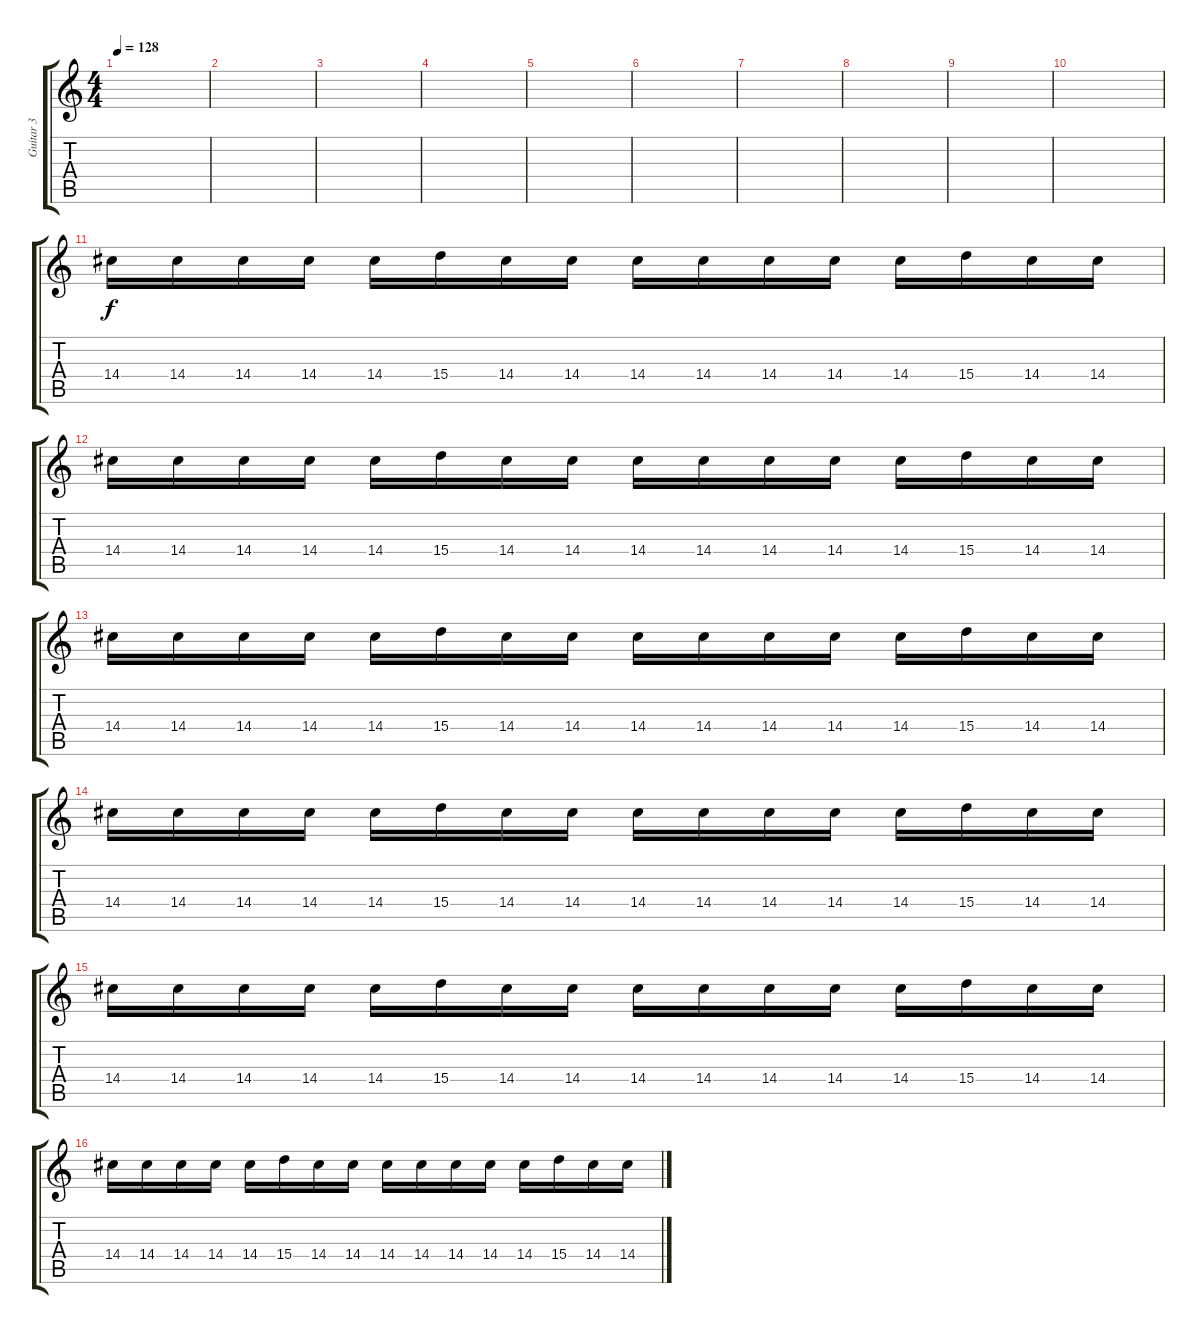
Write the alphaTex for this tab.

\track ("Guitar 3" "Guitar 3") {instrument distortionguitar}
\staff {score tabs}
\tuning (Db4 Ab3 E3 B2 Gb2 B1) {hide}
\ts (4 4)
\tempo 128
\clef g2
\ks c
|
|
|
|
|
|
|
|
|
|
14.4.16 14.4.16 14.4.16 14.4.16 14.4.16 15.4.16 14.4.16 14.4.16 14.4.16 14.4.16 14.4.16 14.4.16 14.4.16 15.4.16 14.4.16 14.4.16 |
14.4.16 14.4.16 14.4.16 14.4.16 14.4.16 15.4.16 14.4.16 14.4.16 14.4.16 14.4.16 14.4.16 14.4.16 14.4.16 15.4.16 14.4.16 14.4.16 |
14.4.16 14.4.16 14.4.16 14.4.16 14.4.16 15.4.16 14.4.16 14.4.16 14.4.16 14.4.16 14.4.16 14.4.16 14.4.16 15.4.16 14.4.16 14.4.16 |
14.4.16 14.4.16 14.4.16 14.4.16 14.4.16 15.4.16 14.4.16 14.4.16 14.4.16 14.4.16 14.4.16 14.4.16 14.4.16 15.4.16 14.4.16 14.4.16 |
14.4.16 14.4.16 14.4.16 14.4.16 14.4.16 15.4.16 14.4.16 14.4.16 14.4.16 14.4.16 14.4.16 14.4.16 14.4.16 15.4.16 14.4.16 14.4.16 |
14.4.16 14.4.16 14.4.16 14.4.16 14.4.16 15.4.16 14.4.16 14.4.16 14.4.16 14.4.16 14.4.16 14.4.16 14.4.16 15.4.16 14.4.16 14.4.16
